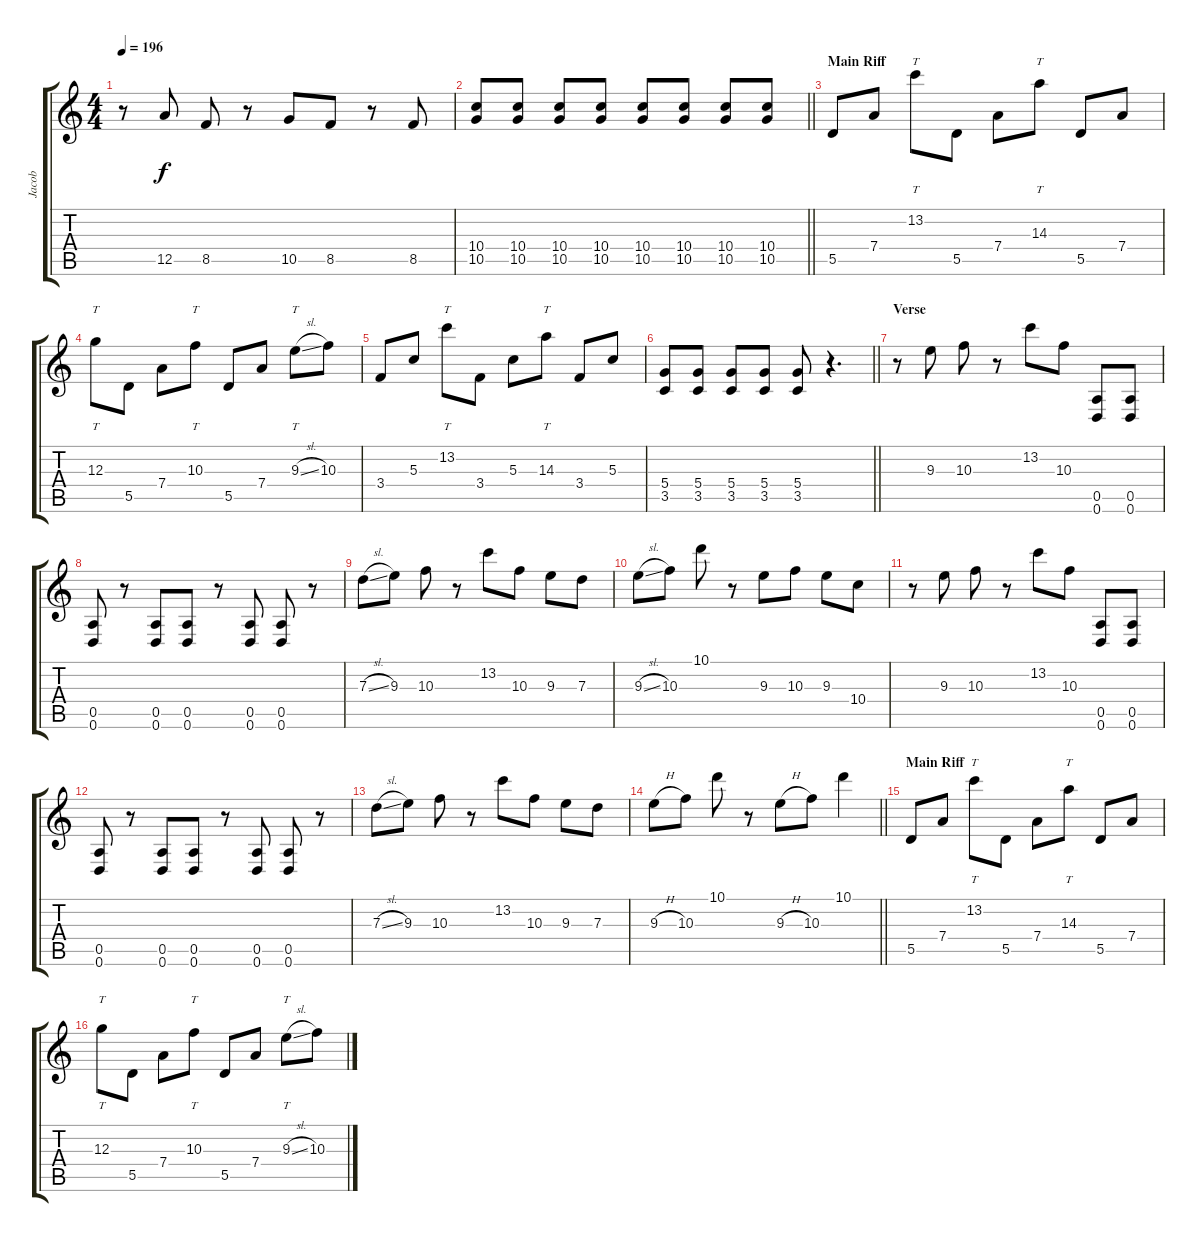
\track ("Jacob" "Jacob") {instrument distortionguitar}
\staff {score tabs}
\tuning (E4 B3 G3 D3 A2 D2) {hide}
\ts (4 4)
\tempo 196
\clef g2
\ks aminor
r.8{dy f} 12.5.8 8.5.8 r.8 10.5.8 8.5.8 r.8 8.5.8 |
\barLineRight lightlight
(10.4 10.5).8 (10.4 10.5).8 (10.4 10.5).8 (10.4 10.5).8 (10.4 10.5).8 (10.4 10.5).8 (10.4 10.5).8 (10.4 10.5).8 |
\section ("" "Main Riff")
5.5.8 7.4.8 13.2.8{tt} 5.5.8 7.4.8 14.3.8{tt} 5.5.8 7.4.8 |
12.3.8{tt} 5.5.8 7.4.8 10.3.8{tt} 5.5.8 7.4.8 9.3{sl}.8{tt} 10.3.8 |
3.4.8 5.3.8 13.2.8{tt} 3.4.8 5.3.8 14.3.8{tt} 3.4.8 5.3.8 |
\barLineRight lightlight
(5.4 3.5).8 (5.4 3.5).8 (5.4 3.5).8 (5.4 3.5).8 (5.4 3.5).8 r.4{d} |
\section ("" "Verse")
r.8 9.3.8 10.3.8 r.8 13.2.8 10.3.8 (0.5 0.6).8 (0.5 0.6).8 |
(0.5 0.6).8 r.8 (0.5 0.6).8 (0.5 0.6).8 r.8 (0.5 0.6).8 (0.5 0.6).8 r.8 |
7.3{sl}.8 9.3.8 10.3.8 r.8 13.2.8 10.3.8 9.3.8 7.3.8 |
9.3{sl}.8 10.3.8 10.1.8 r.8 9.3.8 10.3.8 9.3.8 10.4.8 |
r.8 9.3.8 10.3.8 r.8 13.2.8 10.3.8 (0.5 0.6).8 (0.5 0.6).8 |
(0.5 0.6).8 r.8 (0.5 0.6).8 (0.5 0.6).8 r.8 (0.5 0.6).8 (0.5 0.6).8 r.8 |
7.3{sl}.8 9.3.8 10.3.8 r.8 13.2.8 10.3.8 9.3.8 7.3.8 |
\barLineRight lightlight
9.3{h}.8 10.3.8 10.1.8 r.8 9.3{h}.8 10.3.8 10.1.4 |
\section ("" "Main Riff")
5.5.8 7.4.8 13.2.8{tt} 5.5.8 7.4.8 14.3.8{tt} 5.5.8 7.4.8 |
12.3.8{tt} 5.5.8 7.4.8 10.3.8{tt} 5.5.8 7.4.8 9.3{sl}.8{tt} 10.3.8
